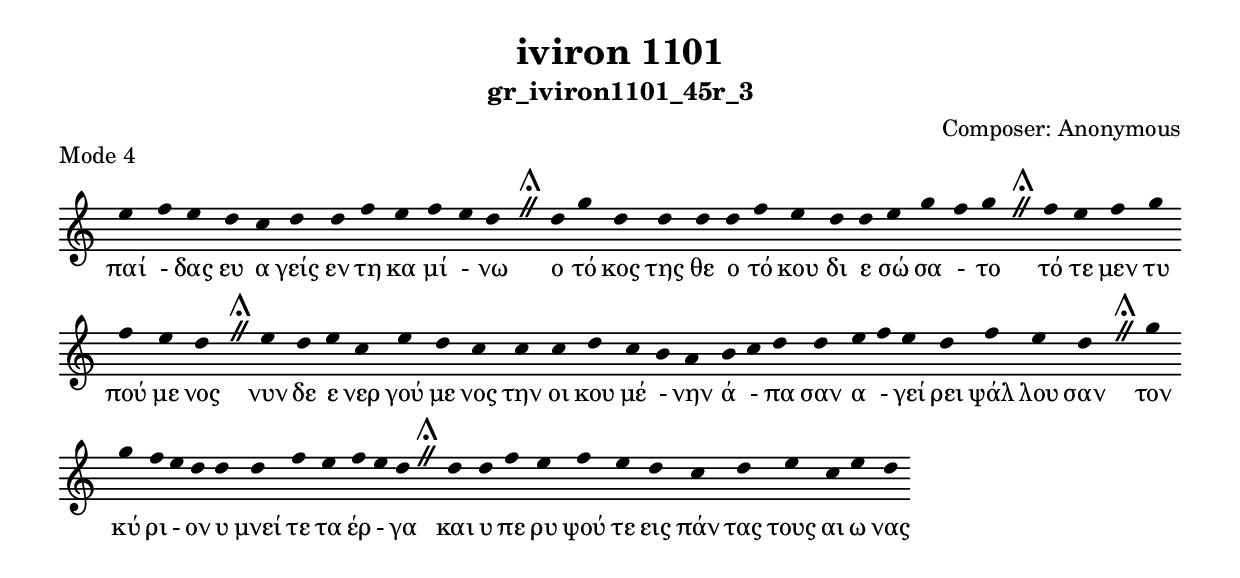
\include "gregorian.ly"

	\header {
 	  title = "iviron 1101"
	  subtitle = "gr_iviron1101_45r_3"
	  composer = "Composer: Αnonymous"
	  piece = "Mode 4"
	}

	chant = {
	  e''4 f''4 e''4 d''4 c''4 d''4 d''4 f''4 e''4 f''4 e''4 d''4 \divisioMaior
 d''4 g''4 d''4 d''4 d''4 d''4 f''4 e''4 d''4 d''4 e''4 g''4 f''4 g''4 \divisioMaior
 f''4 e''4 f''4 g''4 f''4 e''4 d''4 \divisioMaior
 e''4 d''4 e''4 c''4 e''4 d''4 c''4 c''4 c''4 d''4 c''4 b'4 a'4 b'4 c''4 d''4 d''4 e''4 f''4 e''4 d''4 f''4 e''4 d''4 \divisioMaior
 g''4 g''4 f''4 e''4 d''4 d''4 d''4 f''4 e''4 f''4 e''4 d''4 \divisioMaior
 d''4 d''4 f''4 e''4 f''4 e''4 d''4 c''4 d''4 e''4 c''4 e''4 d''4\finalis
	}

	verba = \lyricmode {παί - δας ευ α γείς εν τη κα μί - νω 
ο τό κος της θε ο τό κου δι ε σώ σα - το 
τό τε μεν τυ πού με νος 
νυν δε ε νερ γού με νος την οι κου μέ - νην ά - πα σαν α - γεί ρει ψάλ λου σαν 
τον κύ ρι - ον υ μνεί τε τα έρ - γα 
και υ πε ρυ ψού τε εις πάν τας τους αι ω νας 
	}


	\score {
	  \new Staff <<
	  \new Voice = "melody" \chant
	  \new Lyrics = "one" \lyricsto melody \verba
	  >>
	  \layout {
	    \context {
	      \Staff
	      \remove "Time_signature_engraver"
	      \remove "Bar_engraver"
	    }
	    \context {
	      \Voice
	      \remove "Stem_engraver"
	    }
	  }
	}